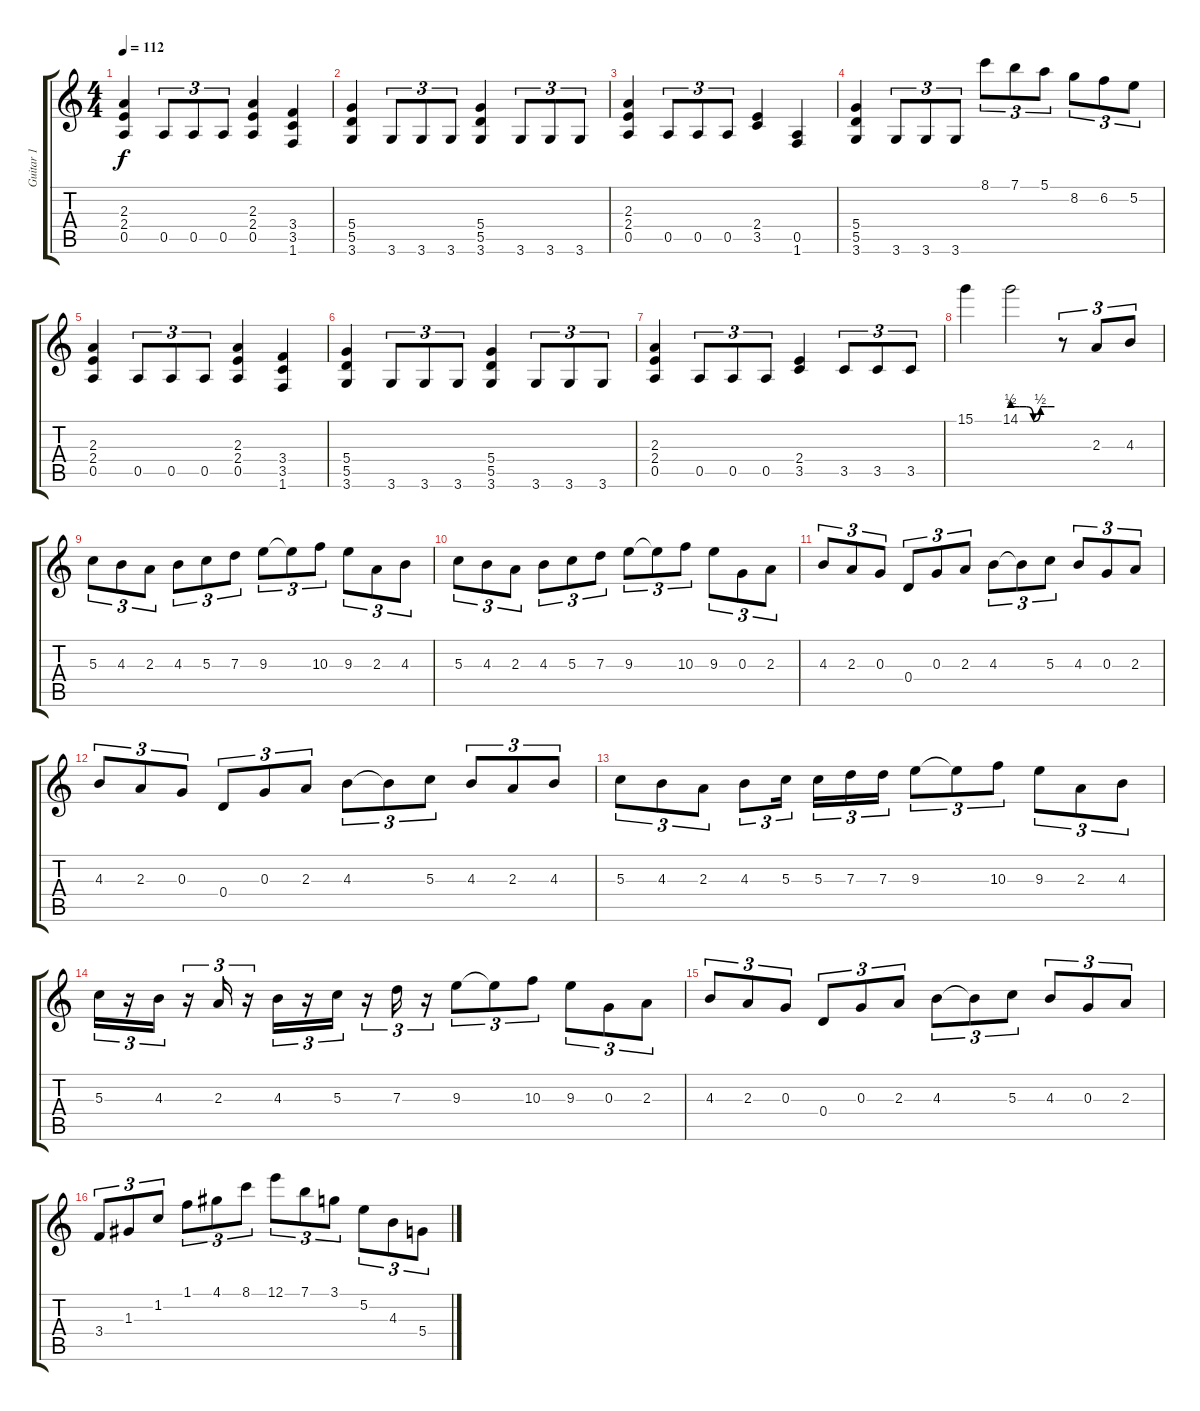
\track ("Guitar 1" "Guitar 1") {instrument distortionguitar}
\staff {score tabs}
\tuning (E4 B3 G3 D3 A2 E2) {hide}
\ts (4 4)
\tempo 112
\clef g2
\ks c
(2.3 2.4 0.5).4{dy f} 0.5.8{tu (3 2)} 0.5.8{tu (3 2)} 0.5.8{tu (3 2)} (2.3 2.4 0.5).4 (3.4 3.5 1.6).4 |
(5.4 5.5 3.6).4 3.6.8{tu (3 2)} 3.6.8{tu (3 2)} 3.6.8{tu (3 2)} (5.4 5.5 3.6).4 3.6.8{tu (3 2)} 3.6.8{tu (3 2)} 3.6.8{tu (3 2)} |
(2.3 2.4 0.5).4 0.5.8{tu (3 2)} 0.5.8{tu (3 2)} 0.5.8{tu (3 2)} (2.4 3.5).4 (0.5 1.6).4 |
(5.4 5.5 3.6).4 3.6.8{tu (3 2)} 3.6.8{tu (3 2)} 3.6.8{tu (3 2)} 8.1.8{tu (3 2)} 7.1.8{tu (3 2)} 5.1.8{tu (3 2)} 8.2.8{tu (3 2)} 6.2.8{tu (3 2)} 5.2.8{tu (3 2)} |
(2.3 2.4 0.5).4 0.5.8{tu (3 2)} 0.5.8{tu (3 2)} 0.5.8{tu (3 2)} (2.3 2.4 0.5).4 (3.4 3.5 1.6).4 |
(5.4 5.5 3.6).4 3.6.8{tu (3 2)} 3.6.8{tu (3 2)} 3.6.8{tu (3 2)} (5.4 5.5 3.6).4 3.6.8{tu (3 2)} 3.6.8{tu (3 2)} 3.6.8{tu (3 2)} |
(2.3 2.4 0.5).4 0.5.8{tu (3 2)} 0.5.8{tu (3 2)} 0.5.8{tu (3 2)} (2.4 3.5).4 3.5.8{tu (3 2)} 3.5.8{tu (3 2)} 3.5.8{tu (3 2)} |
15.1.4 14.1{be (custom 0 2 10 2 20 2 30 0 40 2 50 2 60 2)}.2 r.8{tu (3 2)} 2.3.8{tu (3 2)} 4.3.8{tu (3 2)} |
5.3.8{tu (3 2)} 4.3.8{tu (3 2)} 2.3.8{tu (3 2)} 4.3.8{tu (3 2)} 5.3.8{tu (3 2)} 7.3.8{tu (3 2)} 9.3.8{tu (3 2)} 9.3{t}.8{tu (3 2)} 10.3.8{tu (3 2)} 9.3.8{tu (3 2)} 2.3.8{tu (3 2)} 4.3.8{tu (3 2)} |
5.3.8{tu (3 2)} 4.3.8{tu (3 2)} 2.3.8{tu (3 2)} 4.3.8{tu (3 2)} 5.3.8{tu (3 2)} 7.3.8{tu (3 2)} 9.3.8{tu (3 2)} 9.3{t}.8{tu (3 2)} 10.3.8{tu (3 2)} 9.3.8{tu (3 2)} 0.3.8{tu (3 2)} 2.3.8{tu (3 2)} |
4.3.8{tu (3 2)} 2.3.8{tu (3 2)} 0.3.8{tu (3 2)} 0.4.8{tu (3 2)} 0.3.8{tu (3 2)} 2.3.8{tu (3 2)} 4.3.8{tu (3 2)} 4.3{t}.8{tu (3 2)} 5.3.8{tu (3 2)} 4.3.8{tu (3 2)} 0.3.8{tu (3 2)} 2.3.8{tu (3 2)} |
4.3.8{tu (3 2)} 2.3.8{tu (3 2)} 0.3.8{tu (3 2)} 0.4.8{tu (3 2)} 0.3.8{tu (3 2)} 2.3.8{tu (3 2)} 4.3.8{tu (3 2)} 4.3{t}.8{tu (3 2)} 5.3.8{tu (3 2)} 4.3.8{tu (3 2)} 2.3.8{tu (3 2)} 4.3.8{tu (3 2)} |
5.3.8{tu (3 2)} 4.3.8{tu (3 2)} 2.3.8{tu (3 2)} 4.3.8{tu (3 2)} 5.3.16{tu (3 2)} 5.3.16{tu (3 2)} 7.3.16{tu (3 2)} 7.3.16{tu (3 2)} 9.3.8{tu (3 2)} 9.3{t}.8{tu (3 2)} 10.3.8{tu (3 2)} 9.3.8{tu (3 2)} 2.3.8{tu (3 2)} 4.3.8{tu (3 2)} |
5.3.16{tu (3 2)} r.16{tu (3 2)} 4.3.16{tu (3 2)} r.16{tu (3 2)} 2.3.16{tu (3 2)} r.16{tu (3 2)} 4.3.16{tu (3 2)} r.16{tu (3 2)} 5.3.16{tu (3 2)} r.16{tu (3 2)} 7.3.16{tu (3 2)} r.16{tu (3 2)} 9.3.8{tu (3 2)} 9.3{t}.8{tu (3 2)} 10.3.8{tu (3 2)} 9.3.8{tu (3 2)} 0.3.8{tu (3 2)} 2.3.8{tu (3 2)} |
4.3.8{tu (3 2)} 2.3.8{tu (3 2)} 0.3.8{tu (3 2)} 0.4.8{tu (3 2)} 0.3.8{tu (3 2)} 2.3.8{tu (3 2)} 4.3.8{tu (3 2)} 4.3{t}.8{tu (3 2)} 5.3.8{tu (3 2)} 4.3.8{tu (3 2)} 0.3.8{tu (3 2)} 2.3.8{tu (3 2)} |
3.4.8{tu (3 2)} 1.3.8{tu (3 2)} 1.2.8{tu (3 2)} 1.1.8{tu (3 2)} 4.1.8{tu (3 2)} 8.1.8{tu (3 2)} 12.1.8{tu (3 2)} 7.1.8{tu (3 2)} 3.1.8{tu (3 2)} 5.2.8{tu (3 2)} 4.3.8{tu (3 2)} 5.4.8{tu (3 2)}
